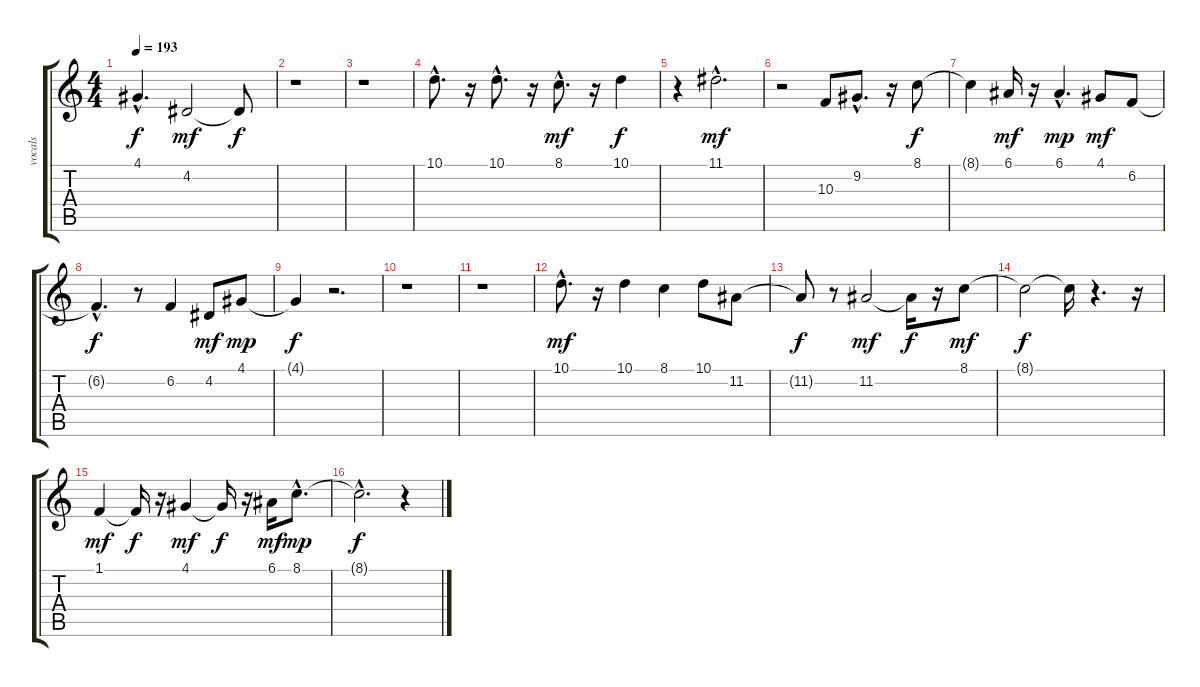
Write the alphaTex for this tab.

\track ("vocals" "vocals") {instrument panflute}
\staff {score tabs}
\tuning (E4 B3 G3 D3 A2 E2) {hide}
\ts (4 4)
\tempo 193
\clef g2
\ks c
4.1{hac t}.4{d dy f} 4.2.2{dy mf} 4.2{t}.8{dy f} |
r.1 |
r.1 |
10.1{hac}.8{d} r.16 10.1{hac}.8{d} r.16 8.1{hac}.8{d dy mf} r.16 10.1.4{dy f} |
r.4 11.1{hac}.2{d dy mf} |
r.2 10.3.8 9.2{hac}.8{d} r.16 8.1.8{dy f} |
8.1{t}.4 6.1.16{dy mf} r.16 6.1{hac}.4{d dy mp} 4.1.8{dy mf} 6.2.8 |
6.2{hac t}.4{d dy f} r.8 6.2.4 4.2.8{dy mf} 4.1.8{dy mp} |
4.1{t}.4{dy f} r.2{d} |
r.1 |
r.1 |
10.1{hac}.8{d dy mf} r.16 10.1.4 8.1.4 10.1.8 11.2.8 |
11.2{t}.8{dy f} r.8 11.2.2{dy mf} 11.2{t}.16{dy f} r.16 8.1.8{dy mf} |
8.1{t}.2{dy f} 8.1{t}.16 r.4{d} r.16 |
1.1.4{dy mf} 1.1{t}.16{dy f} r.16 4.1.4{dy mf} 4.1{t}.16{dy f} r.16 6.1.16{dy mf} 8.1{hac}.8{d dy mp} |
8.1{hac t}.2{d dy f} r.4
